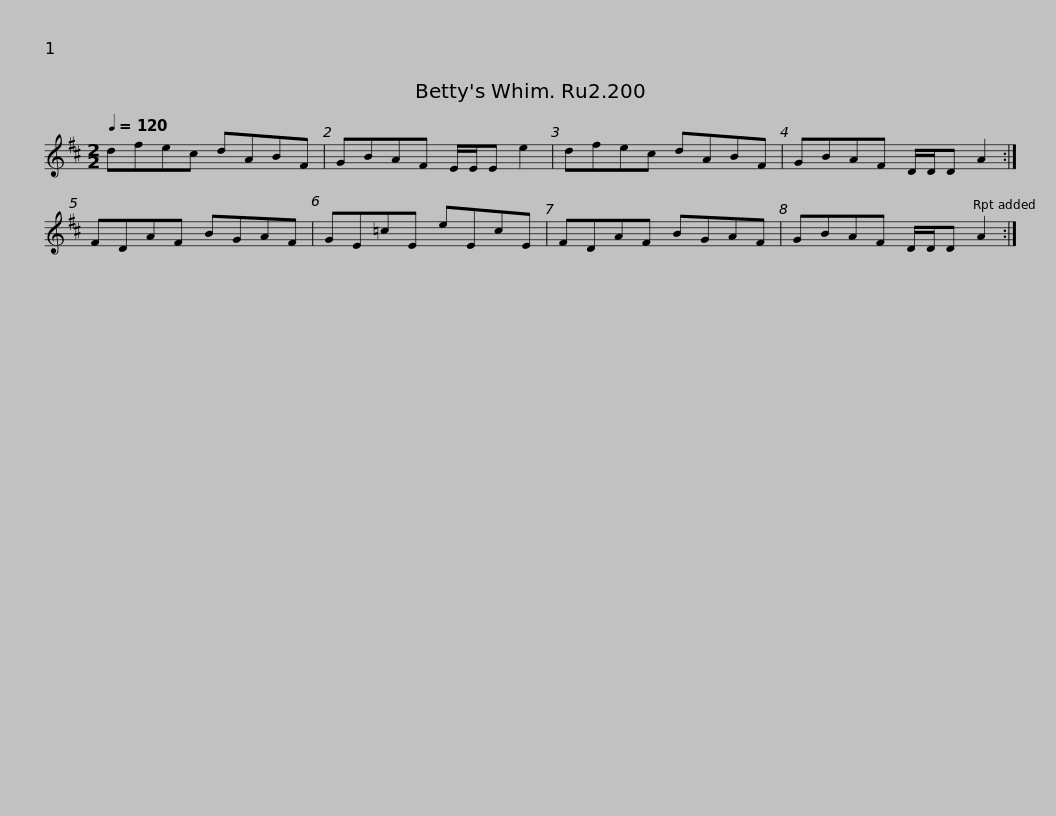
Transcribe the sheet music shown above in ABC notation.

X:1
L:1/8
Q:1/4=120
M:2/2
I:linebreak $
K:D
V:1 treble
V:1
 dfec dABF | GBAF E/E/E e2 | dfec dABF | GBAF D/D/D A2 :| FDAF BGAF |$ %5
 GE=cE eEcE | FDAF BGAF | GBAF D/D/D A2 :| %8
